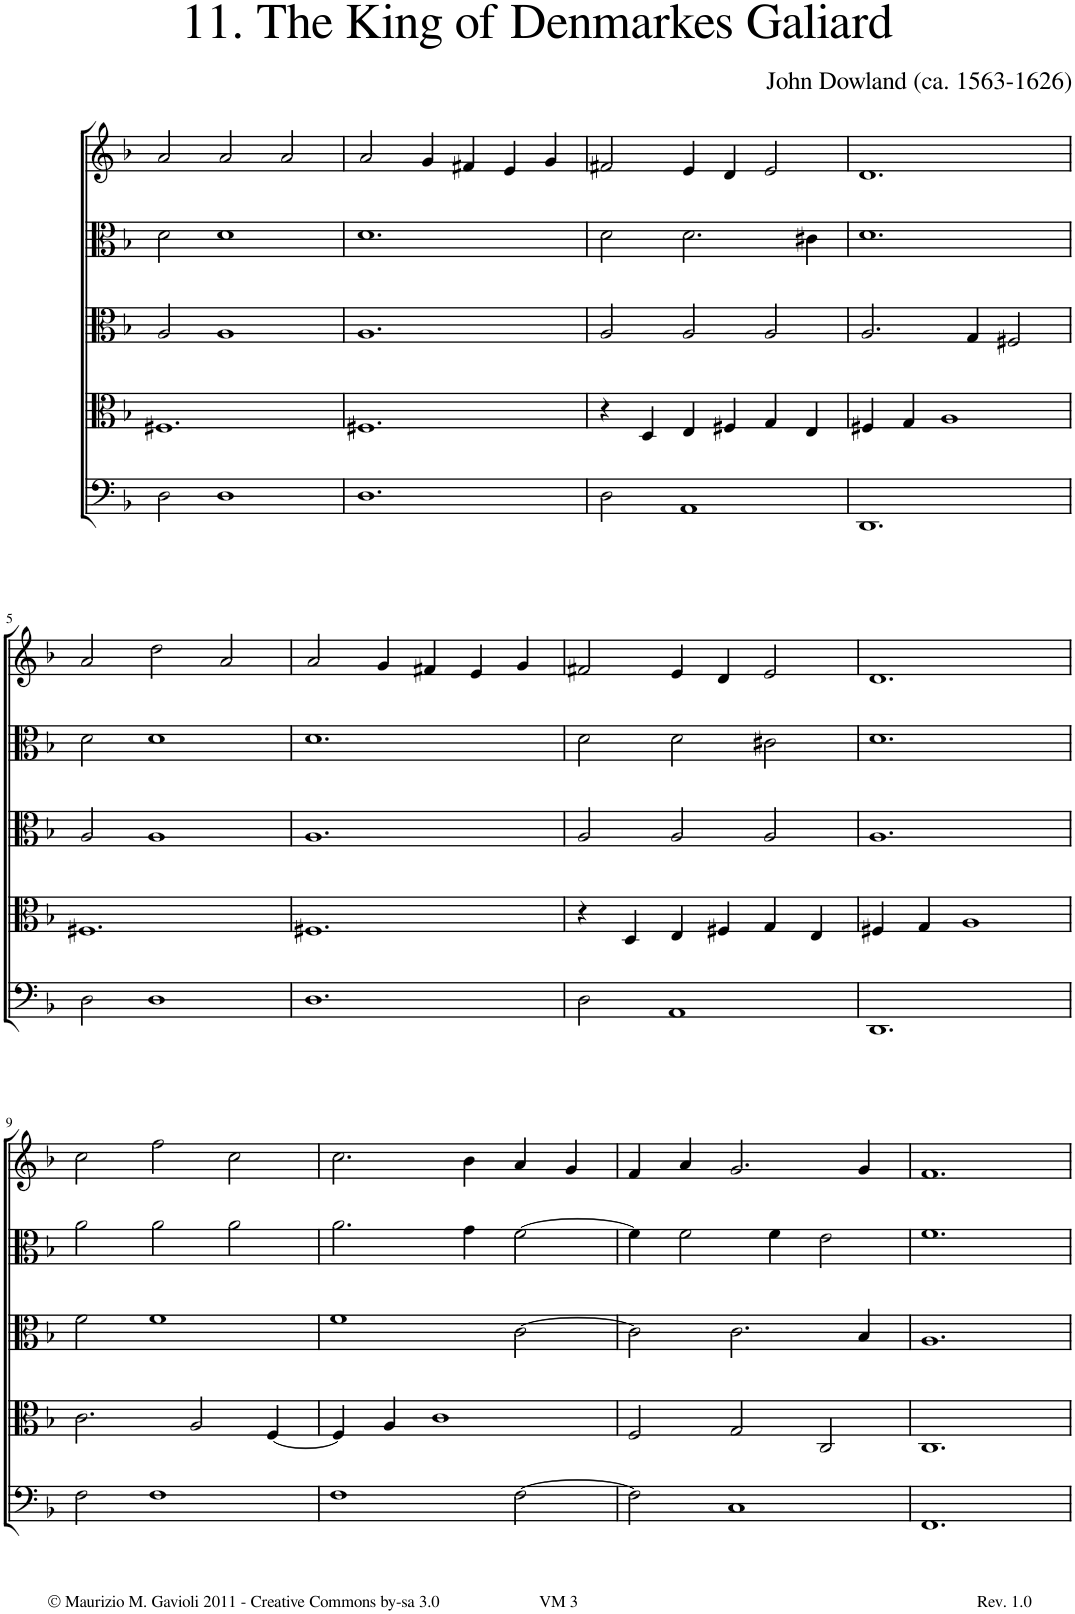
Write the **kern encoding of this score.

**kern	**kern	**kern	**kern	**kern
*part5	*part4	*part3	*part2	*part1
*staff5	*staff4	*staff3	*staff2	*staff1
*I"Trombone	*I"Trombone	*I"Trombone	*I"C Trumpet	*I"C Trumpet
*I'Trb	*I'Trb	*I'Trb	*I'Tpt	*I'Tpt
*clefF4	*clefC3	*clefC3	*clefC3	*clefG2
*k[b-]	*k[b-]	*k[b-]	*k[b-]	*k[b-]
*M3/2	*M3/2	*M3/2	*M3/2	*M3/2
=1!|:	=1!|:	=1!|:	=1!|:	=1!|:
2D\	1.F#X	2A/	2d\	2a/
1D	.	1A	1d	2a/
.	.	.	.	2a/
=2	=2	=2	=2	=2
1.D	1.F#X	1.A	1.d	2a/
.	.	.	.	4g/
.	.	.	.	4f#X/
.	.	.	.	4e/
.	.	.	.	4g/
=3	=3	=3	=3	=3
2D\	4r	2A/	2d\	2f#X/
.	4D/	.	.	.
1AA	4E/	2A/	2.d\	4e/
.	4F#X/	.	.	4d/
.	4G/	2A/	.	2e/
.	4E/	.	4c#X\	.
=4	=4	=4	=4	=4
1.DD	4F#X/	2.A/	1.d	1.d
.	4G/	.	.	.
.	1A	.	.	.
.	.	4G/	.	.
.	.	2F#X/	.	.
!!LO:LB:g=z
=5	=5	=5	=5	=5
2D\	1.F#X	2A/	2d\	2a/
1D	.	1A	1d	2dd\
.	.	.	.	2a/
=6	=6	=6	=6	=6
1.D	1.F#X	1.A	1.d	2a/
.	.	.	.	4g/
.	.	.	.	4f#X/
.	.	.	.	4e/
.	.	.	.	4g/
=7	=7	=7	=7	=7
2D\	4r	2A/	2d\	2f#X/
.	4D/	.	.	.
1AA	4E/	2A/	2d\	4e/
.	4F#X/	.	.	4d/
.	4G/	2A/	2c#X\	2e/
.	4E/	.	.	.
=8	=8	=8	=8	=8
1.DD	4F#X/	1.A	1.d	1.d
.	4G/	.	.	.
.	1A	.	.	.
!!LO:LB:g=z
=9	=9	=9	=9	=9
2F\	2.c\	2f\	2a\	2cc\
1F	.	1f	2a\	2ff\
.	2A/	.	.	.
.	.	.	2a\	2cc\
.	[4F/	.	.	.
=10	=10	=10	=10	=10
1F	4F/]	1f	2.a\	2.cc\
.	4A/	.	.	.
.	1c	.	.	.
.	.	.	4g\	4b-\
[2F\	.	[2c\	[2f\	4a/
.	.	.	.	4g/
=11	=11	=11	=11	=11
2F\]	2F/	2c\]	4f\]	4f/
.	.	.	2f\	4a/
1C	2G/	2.c\	.	2.g/
.	.	.	4f\	.
.	2C/	.	2e\	.
.	.	4B-/	.	4g/
=12	=12	=12	=12	=12
1.FF	1.C	1.A	1.f	1.f
=	=	=	=	=
*-	*-	*-	*-	*-
